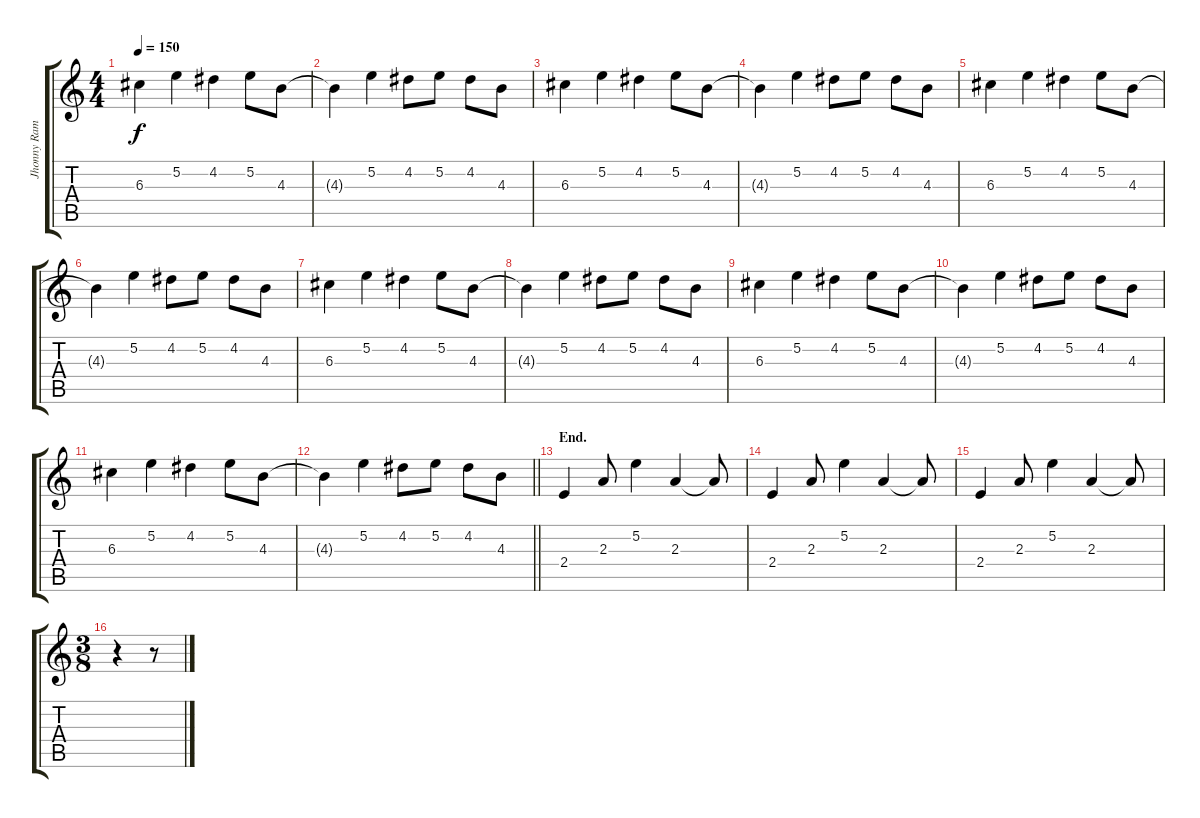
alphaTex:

\track ("Jhonny Ramone - Guitar" "Jhonny Ram") {instrument distortionguitar}
\staff {score tabs}
\tuning (E4 B3 G3 D3 A2 E2) {hide}
\ts (4 4)
\tempo 150
\clef g2
\ks c
6.3.4{dy f} 5.2.4 4.2.4 5.2.8 4.3.8 |
4.3{t}.4 5.2.4 4.2.8 5.2.8 4.2.8 4.3.8 |
6.3.4 5.2.4 4.2.4 5.2.8 4.3.8 |
4.3{t}.4 5.2.4 4.2.8 5.2.8 4.2.8 4.3.8 |
6.3.4 5.2.4 4.2.4 5.2.8 4.3.8 |
4.3{t}.4 5.2.4 4.2.8 5.2.8 4.2.8 4.3.8 |
6.3.4 5.2.4 4.2.4 5.2.8 4.3.8 |
4.3{t}.4 5.2.4 4.2.8 5.2.8 4.2.8 4.3.8 |
6.3.4 5.2.4 4.2.4 5.2.8 4.3.8 |
4.3{t}.4 5.2.4 4.2.8 5.2.8 4.2.8 4.3.8 |
6.3.4 5.2.4 4.2.4 5.2.8 4.3.8 |
\barLineRight lightlight
4.3{t}.4 5.2.4 4.2.8 5.2.8 4.2.8 4.3.8 |
\section ("" "End.")
2.4.4 2.3.8 5.2.4 2.3.4 2.3{t}.8 |
2.4.4 2.3.8 5.2.4 2.3.4 2.3{t}.8 |
2.4.4 2.3.8 5.2.4 2.3.4 2.3{t}.8 |
\ts (3 8)
r.4 r.8
